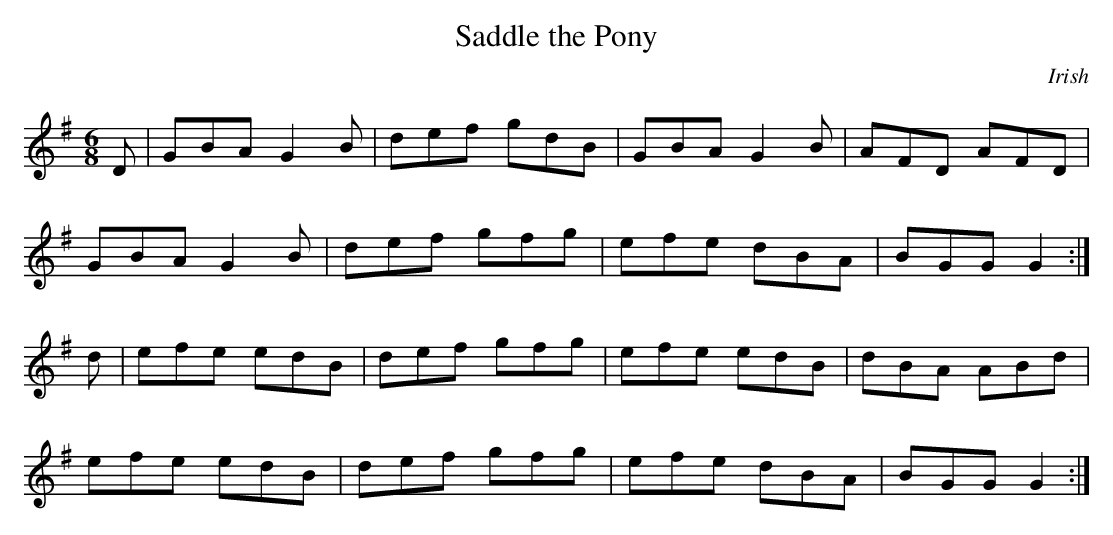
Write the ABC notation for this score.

X:1
T:Saddle the Pony
M:6/8
K:G
D | GBA G2 B | def gdB | GBA G2 B | AFD AFD |
GBA G2 B | def gfg | efe dBA | BGG G2 :|
d | efe edB | def gfg | efe edB | dBA ABd |
efe edB | def gfg | efe dBA | BGG G2 :|
